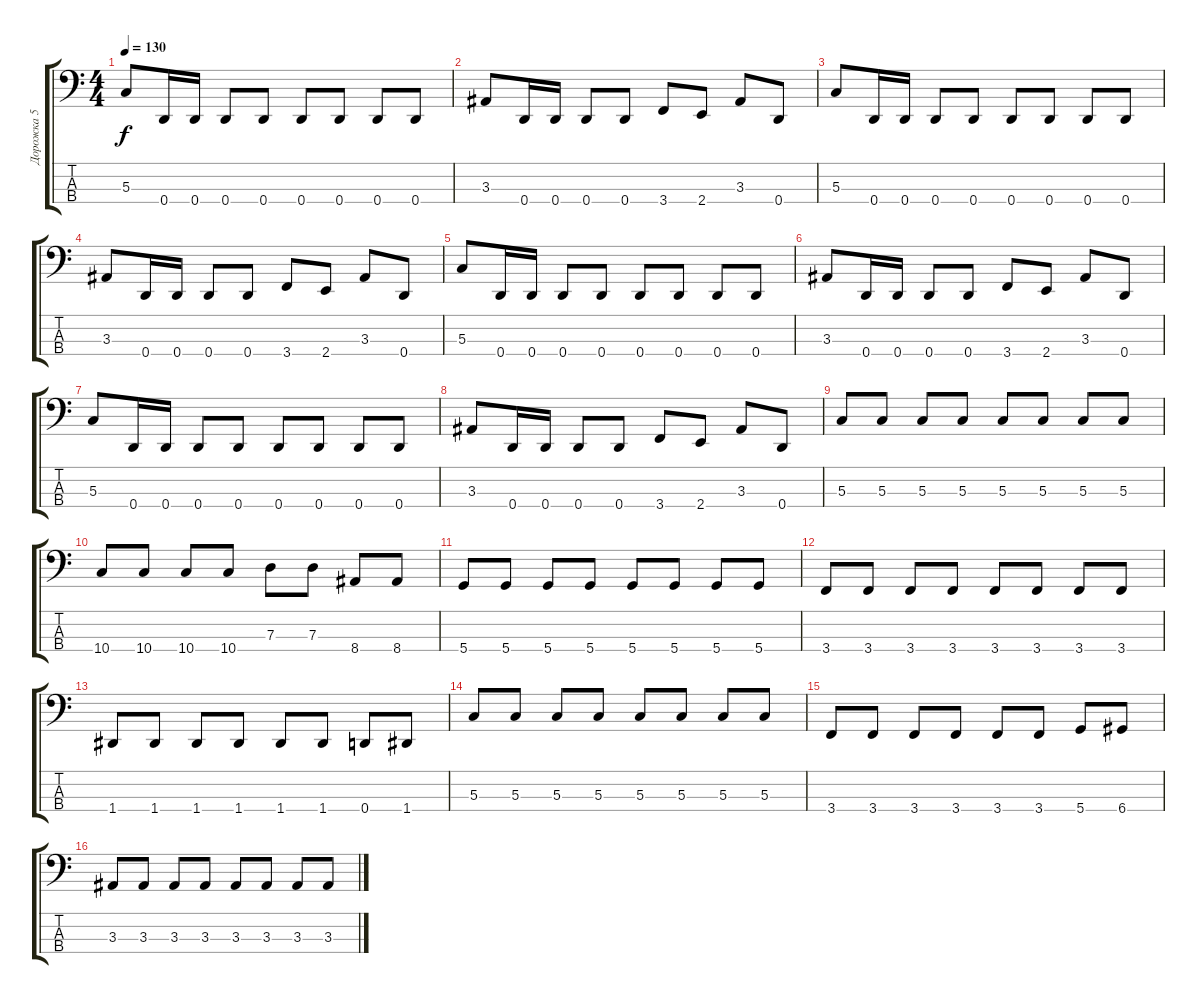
\track ("Дорожка 5" "Дорожка 5") {instrument electricbasspick}
\staff {score tabs}
\tuning (F2 C2 G1 D1) {hide}
\ts (4 4)
\tempo 130
\clef f4
\ks c
5.3.8{dy f} 0.4.16 0.4.16 0.4.8 0.4.8 0.4.8 0.4.8 0.4.8 0.4.8 |
3.3.8 0.4.16 0.4.16 0.4.8 0.4.8 3.4.8 2.4.8 3.3.8 0.4.8 |
5.3.8 0.4.16 0.4.16 0.4.8 0.4.8 0.4.8 0.4.8 0.4.8 0.4.8 |
3.3.8 0.4.16 0.4.16 0.4.8 0.4.8 3.4.8 2.4.8 3.3.8 0.4.8 |
5.3.8 0.4.16 0.4.16 0.4.8 0.4.8 0.4.8 0.4.8 0.4.8 0.4.8 |
3.3.8 0.4.16 0.4.16 0.4.8 0.4.8 3.4.8 2.4.8 3.3.8 0.4.8 |
5.3.8 0.4.16 0.4.16 0.4.8 0.4.8 0.4.8 0.4.8 0.4.8 0.4.8 |
3.3.8 0.4.16 0.4.16 0.4.8 0.4.8 3.4.8 2.4.8 3.3.8 0.4.8 |
5.3.8 5.3.8 5.3.8 5.3.8 5.3.8 5.3.8 5.3.8 5.3.8 |
10.4.8 10.4.8 10.4.8 10.4.8 7.3.8 7.3.8 8.4.8 8.4.8 |
5.4.8 5.4.8 5.4.8 5.4.8 5.4.8 5.4.8 5.4.8 5.4.8 |
3.4.8 3.4.8 3.4.8 3.4.8 3.4.8 3.4.8 3.4.8 3.4.8 |
1.4.8 1.4.8 1.4.8 1.4.8 1.4.8 1.4.8 0.4.8 1.4.8 |
5.3.8 5.3.8 5.3.8 5.3.8 5.3.8 5.3.8 5.3.8 5.3.8 |
3.4.8 3.4.8 3.4.8 3.4.8 3.4.8 3.4.8 5.4.8 6.4.8 |
3.3.8 3.3.8 3.3.8 3.3.8 3.3.8 3.3.8 3.3.8 3.3.8
